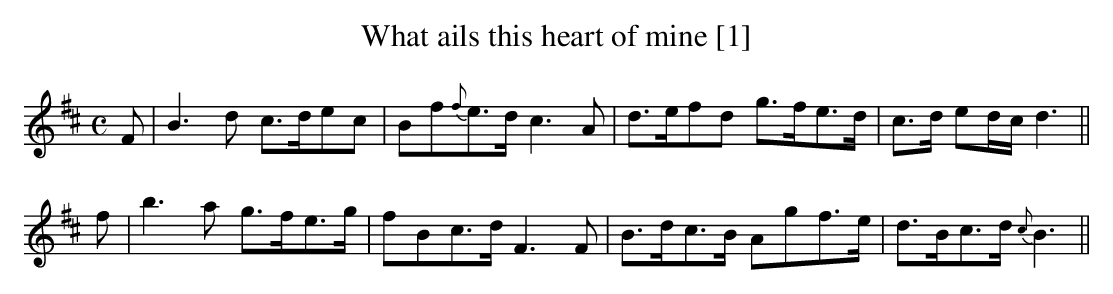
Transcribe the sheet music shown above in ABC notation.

X:1
T:What ails this heart of mine [1]
M:C
L:1/8
K:Bmin
F|B3d c>dec|Bf{f}e>d c3A|d>efd g>fe>d|c>d ed/c/ d3||
f|b3a g>fe>g|fBc>d F3F|B>dc>B Agf>e|d>Bc>d {c}B3||
